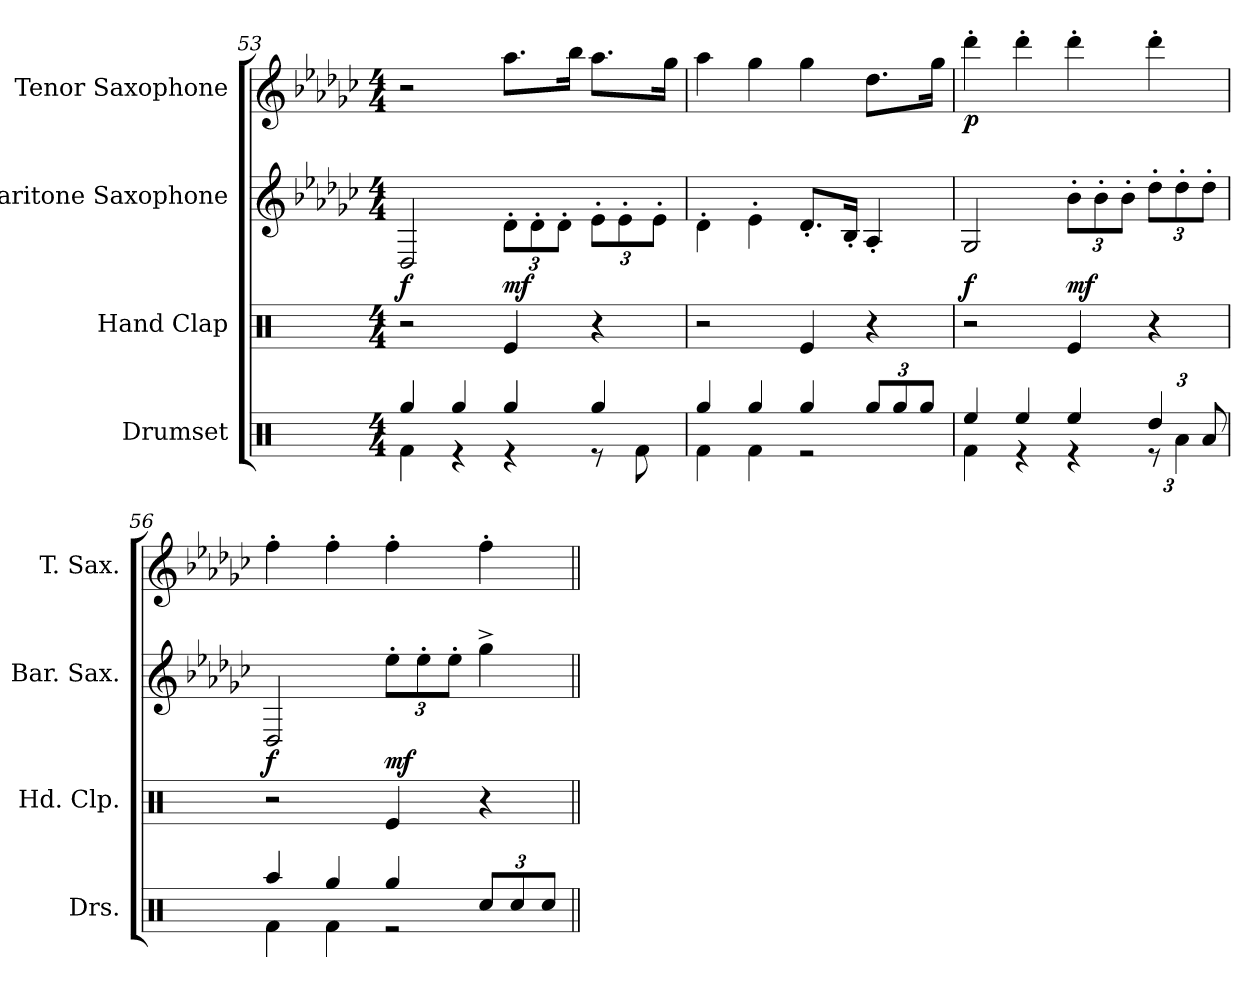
**kern	**kern	**kern	**dynam	**kern	**dynam
*part4	*part3	*part2	*part2	*part1	*part1
*staff4	*staff3	*staff2	*staff2	*staff1	*staff1
*I"Drumset	*I"Hand Clap	*I"Baritone Saxophone	*	*I"Tenor Saxophone	*
*I'Drs.	*I'Hd. Clp.	*I'Bar. Sax.	*	*I'T. Sax.	*
*clefX	*clefX	*clefG2	*	*clefG2	*
*	*	*ITrd12c21	*	*ITrd8c14	*
*k[]	*k[]	*k[b-e-a-d-g-c-]	*	*k[b-e-a-d-g-c-]	*
*M4/4	*M4/4	*M4/4	*	*M4/4	*
=53	=53	=53	=53	=53	=53
*^	*	*	*	*	*
!	!	!	!	!LO:DY:b	!	!
4Rgg/	4Rf\	2r	2DD-/	f	2r	.
4Rgg/	4r	.	.	.	.	.
*	*	*	*Xbrackettup	*	*	*
!	!	!	!	!LO:DY:b	!	!
4Rgg/	4r	4Re/	12D-'\L	mf	8.a-\L	.
.	.	.	12D-'\	.	.	.
.	.	.	12D-'\J	.	.	.
.	.	.	.	.	16b-\Jk	.
4Rgg/	8r	4r	12E-'\L	.	8.a-\L	.
.	.	.	12E-'\	.	.	.
.	8Rf\	.	.	.	.	.
.	.	.	12E-'\J	.	.	.
.	.	.	.	.	16g-\Jk	.
=54	=54	=54	=54	=54	=54	=54
4Rgg/	4Rf\	2r	4D-'\	.	4a-\	.
4Rgg/	4Rf\	.	4E-'\	.	4g-\	.
4Rgg/	2r	4Re/	8.D-'/L	.	4g-\	.
.	.	.	16BB-'/Jk	.	.	.
*Xbrackettup	*	*	*	*	*	*
12Rgg/L	.	4r	4AA-'/	.	8.d-\L	.
12Rgg/	.	.	.	.	.	.
12Rgg/J	.	.	.	.	.	.
.	.	.	.	.	16g-\Jk	.
!!LO:PB:g=z
=55	=55	=55	=55	=55	=55	=55
!	!	!	!	!LO:DY:b	!	!LO:DY:b
4Ree/	4Rf\	2r	2GG-/	f	4dd-'\	p
4Ree/	4r	.	.	.	4dd-'\	.
!	!	!	!	!LO:DY:b	!	!
4Ree/	4r	4Re/	12B-'\L	mf	4dd-'\	.
.	.	.	12B-'\	.	.	.
.	.	.	12B-'\J	.	.	.
6Rdd/	12r	4r	12d-'\L	.	4dd-'\	.
.	6Ra\	.	12d-'\	.	.	.
12Ra/	.	.	12d-'\J	.	.	.
=56	=56	=56	=56	=56	=56	=56
!	!	!	!	!LO:DY:b	!	!
4Raa/	4Rf\	2r	2DD-/	f	4f'\	.
4Rgg/	4Rf\	.	.	.	4f'\	.
!	!	!	!	!LO:DY:b	!	!
4Rgg/	2r	4Re/	12e-'\L	mf	4f'\	.
.	.	.	12e-'\	.	.	.
.	.	.	12e-'\J	.	.	.
12Rcc/L	.	4r	4g-^\	.	4f'\	.
12Rcc/	.	.	.	.	.	.
12Rcc/J	.	.	.	.	.	.
*v	*v	*	*	*	*	*
=||	=||	=||	=||	=||	=||
*-	*-	*-	*-	*-	*-
